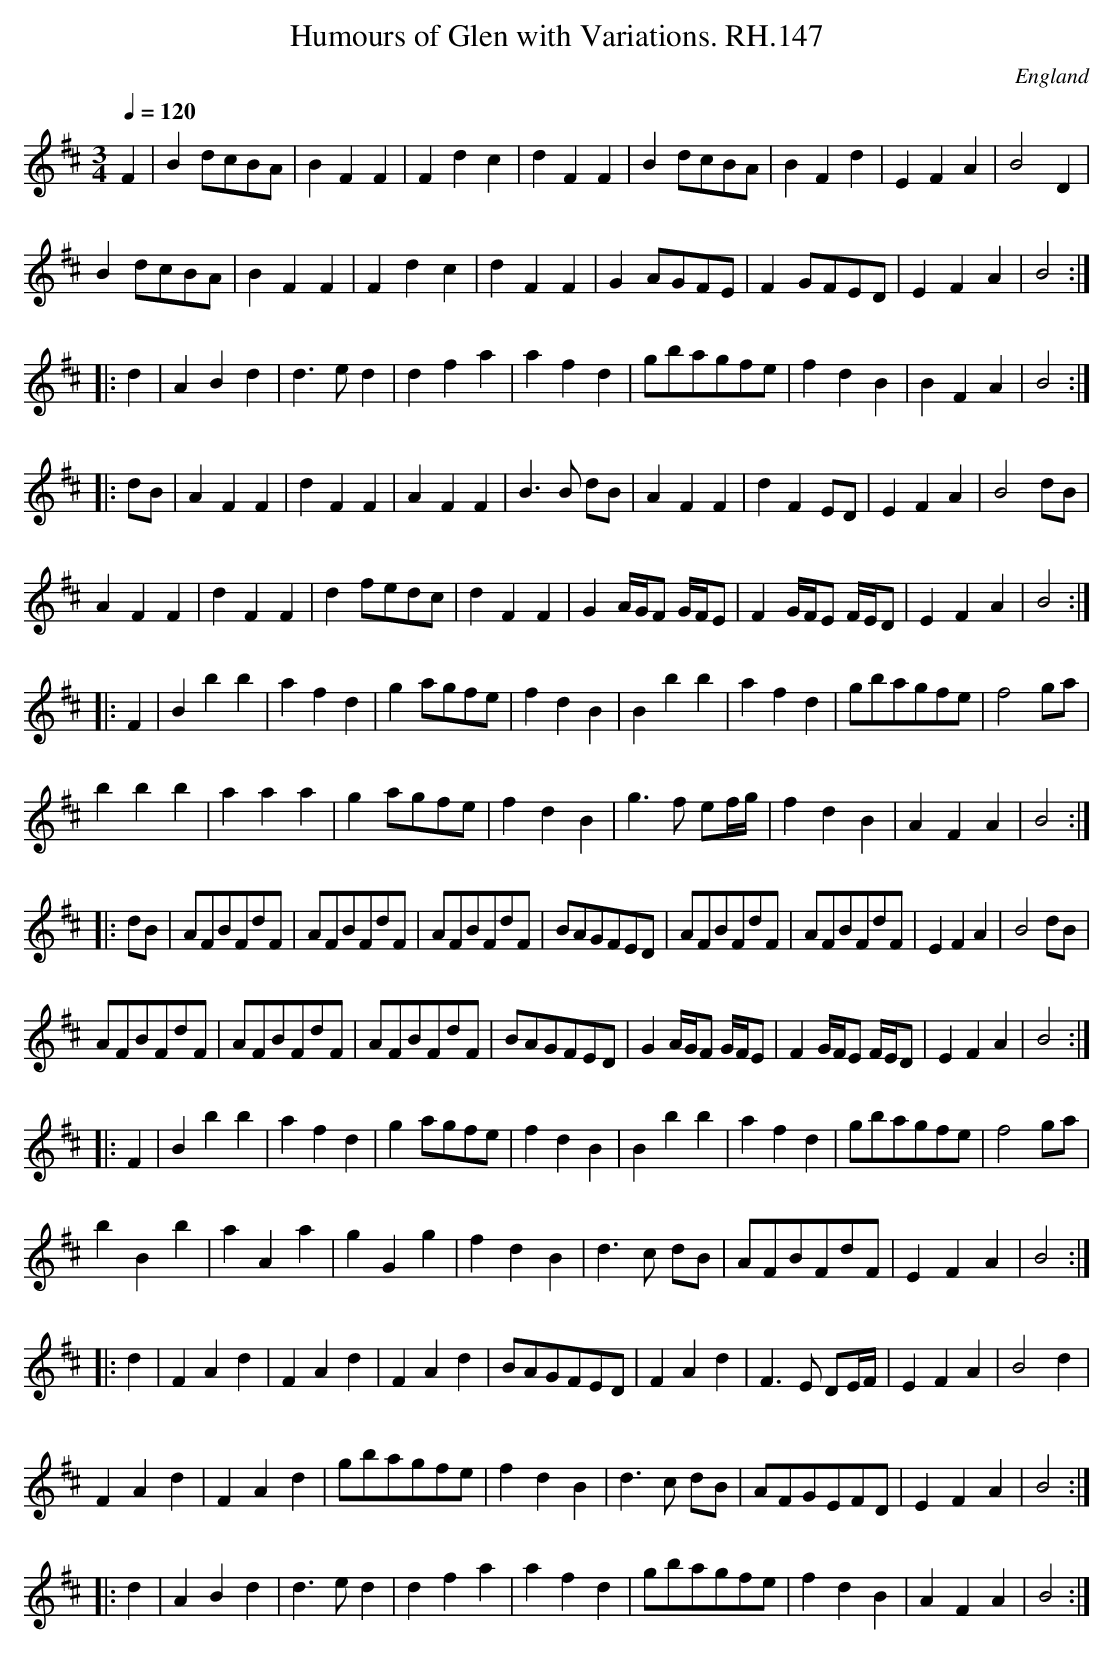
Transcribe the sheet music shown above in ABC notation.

X:1
T:Humours of Glen with Variations. RH.147
L:1/8
M:3/4
O:England
Q:1/4=120
K:Bm
F2|B2dcBA|B2F2F2|F2d2c2|d2F2F2|\
B2dcBA|B2F2d2|E2F2A2|B4D2|!
B2dcBA|B2F2F2|F2d2c2|d2F2F2|\
G2AGFE|F2GFED|E2F2A2|B4:|!
|:d2|A2B2d2|d3ed2|d2f2a2|a2f2d2|\
gbagfe|f2d2B2|B2F2A2|B4:|!
|:dB|A2F2F2|d2F2F2|A2F2F2|B3B dB|\
A2F2F2|d2F2ED|E2F2A2|B4dB|!
A2F2F2|d2F2F2|d2fedc|d2F2F2|\
G2A/G/F G/F/E|F2G/F/E F/E/D|E2F2A2|B4:|!
|:F2|B2b2b2|a2f2d2|g2agfe|f2d2B2|\
B2b2b2|a2f2d2|gbagfe|f4ga|!
b2b2b2|a2a2a2|g2agfe|f2d2B2|\
g3f ef/g/|f2d2B2|A2F2A2|B4:|!
|:dB|AFBFdF|AFBFdF|AFBFdF|BAGFED|\
AFBFdF|AFBFdF|E2F2A2|B4dB|!
AFBFdF|AFBFdF|AFBFdF|BAGFED|\
G2A/G/F G/F/E|F2G/F/E F/E/D|E2F2A2|B4:|!
|:F2|B2b2b2|a2f2d2|g2agfe|f2d2B2|\
B2b2b2|a2f2d2|gbagfe|f4ga|!
b2B2b2|a2A2a2|g2G2g2|f2d2B2|\
d3c dB|AFBFdF|E2F2A2|B4:|!
|:d2|F2A2d2|F2A2d2|F2A2d2|BAGFED|\
F2A2d2|F3E DE/F/|E2F2A2|B4d2|!
F2A2d2|F2A2d2|gbagfe|f2d2B2|\
d3c dB|AFGEFD|E2F2A2|B4:|!
|:d2|A2B2d2|d3ed2|d2f2a2|a2f2d2|\
gbagfe|f2d2B2|A2F2A2|B4:|
